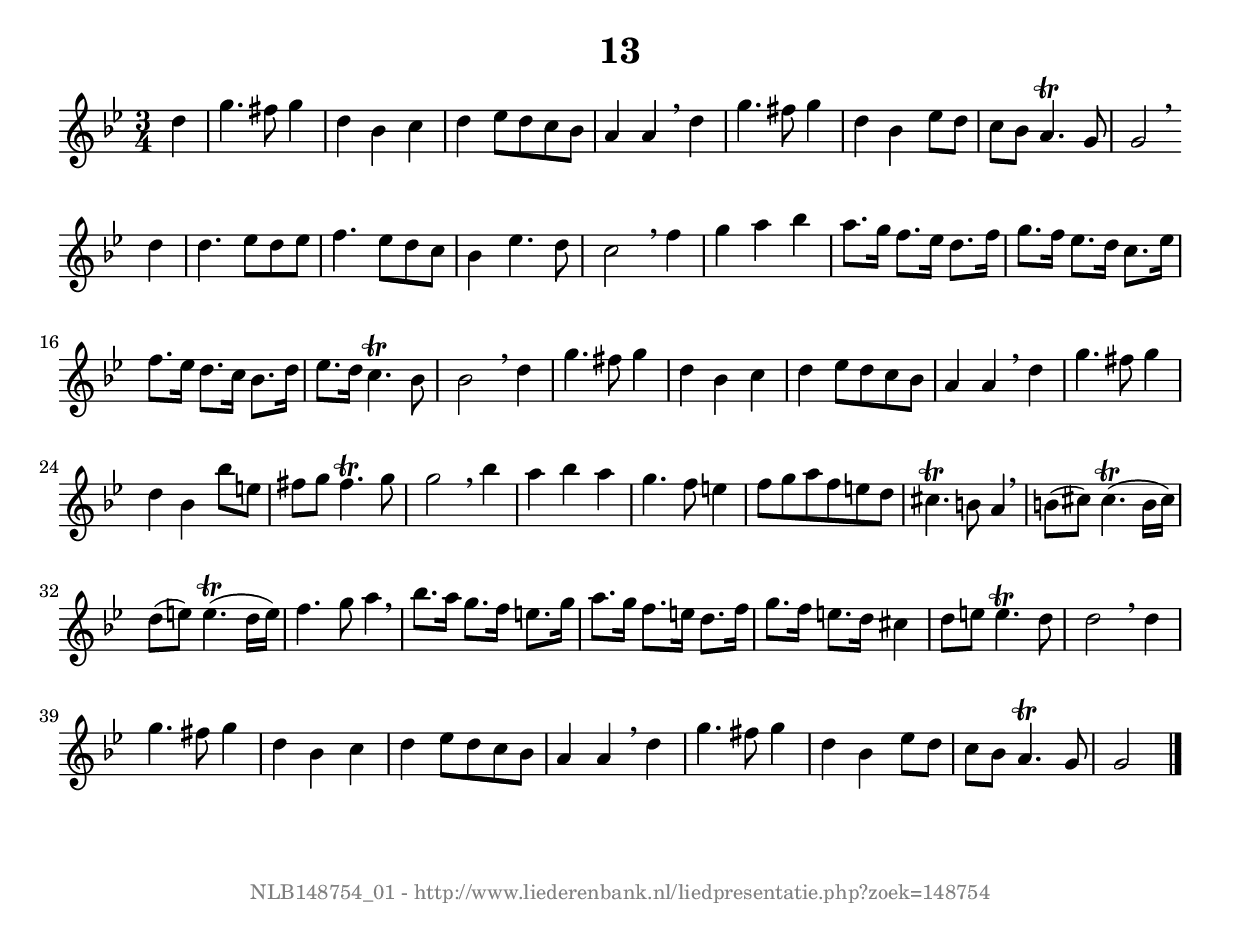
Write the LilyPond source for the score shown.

%
% produced by wce2krn 1.64 (7 June 2014)
%
\version"2.16"
#(append! paper-alist '(("long" . (cons (* 210 mm) (* 2000 mm)))))
#(set-default-paper-size "long")
sb = {\breathe}
mBreak = {\breathe }
bBreak = {\breathe }
x = {\once\override NoteHead #'style = #'cross }
gl=\glissando
itime={\override Staff.TimeSignature #'stencil = ##f }
ficta = {\once\set suggestAccidentals = ##t}
fine = {\once\override Score.RehearsalMark #'self-alignment-X = #1 \mark \markup {\italic{Fine}}}
dc = {\once\override Score.RehearsalMark #'self-alignment-X = #1 \mark \markup {\italic{D.C.}}}
dcf = {\once\override Score.RehearsalMark #'self-alignment-X = #1 \mark \markup {\italic{D.C. al Fine}}}
dcc = {\once\override Score.RehearsalMark #'self-alignment-X = #1 \mark \markup {\italic{D.C. al Coda}}}
ds = {\once\override Score.RehearsalMark #'self-alignment-X = #1 \mark \markup {\italic{D.S.}}}
dsf = {\once\override Score.RehearsalMark #'self-alignment-X = #1 \mark \markup {\italic{D.S. al Fine}}}
dsc = {\once\override Score.RehearsalMark #'self-alignment-X = #1 \mark \markup {\italic{D.S. al Coda}}}
pv = {\set Score.repeatCommands = #'((volta "1"))}
sv = {\set Score.repeatCommands = #'((volta "2"))}
tv = {\set Score.repeatCommands = #'((volta "3"))}
qv = {\set Score.repeatCommands = #'((volta "4"))}
xv = {\set Score.repeatCommands = #'((volta #f))}
\header{ tagline = ""
title = "13"
}
\score {{
\key g \minor
\relative g'
{
\set melismaBusyProperties = #'()
\partial 32*8
\time 3/4
\tempo 4=120
\override Score.MetronomeMark #'transparent = ##t
\override Score.RehearsalMark #'break-visibility = #(vector #t #t #f)
d'4 g4. fis8 g4 d bes c d es8 d c bes a4 a \sb d g4. fis8 g4 d bes es8 d c bes a4.^\trill g8 g2 \bar ":|:" \bBreak
d'4 d4. es8 d es f4. es8 d c bes4 es4. d8 c2 \sb f4 g a bes a8. g16 f8. es16 d8. f16 g8. f16 es8. d16 c8. es16 f8. es16 d8. c16 bes8. d16 es8. d16 c4.^\trill bes8 bes2 \mBreak
d4 g4. fis8 g4 d bes c d es8 d c bes a4 a \sb d g4. fis8 g4 d bes bes'8 e, fis g fis4.^\trill g8 g2 \mBreak
bes4 a bes a g4. f8 e4 f8 g a f e d cis4.^\trill b8 a4 \sb b8( cis) cis4.(^\trill b16 cis) d8( e) e4.(^\trill d16 e) f4. g8 a4 \sb bes8. a16 g8. f16 e8. g16 a8. g16 f8. e16 d8. f16 g8. f16 e8. d16 cis4 d8 e e4.^\trill d8 d2 \mBreak
d4 g4. fis8 g4 d bes c d es8 d c bes a4 a \sb d g4. fis8 g4 d bes es8 d c bes a4.^\trill g8 g2 \bar "|."
 }}
 \midi { }
 \layout {
            indent = 0.0\cm
}
}
\markup { \vspace #0 } \markup { \with-color #grey \fill-line { \center-column { \smaller "NLB148754_01 - http://www.liederenbank.nl/liedpresentatie.php?zoek=148754" } } }
